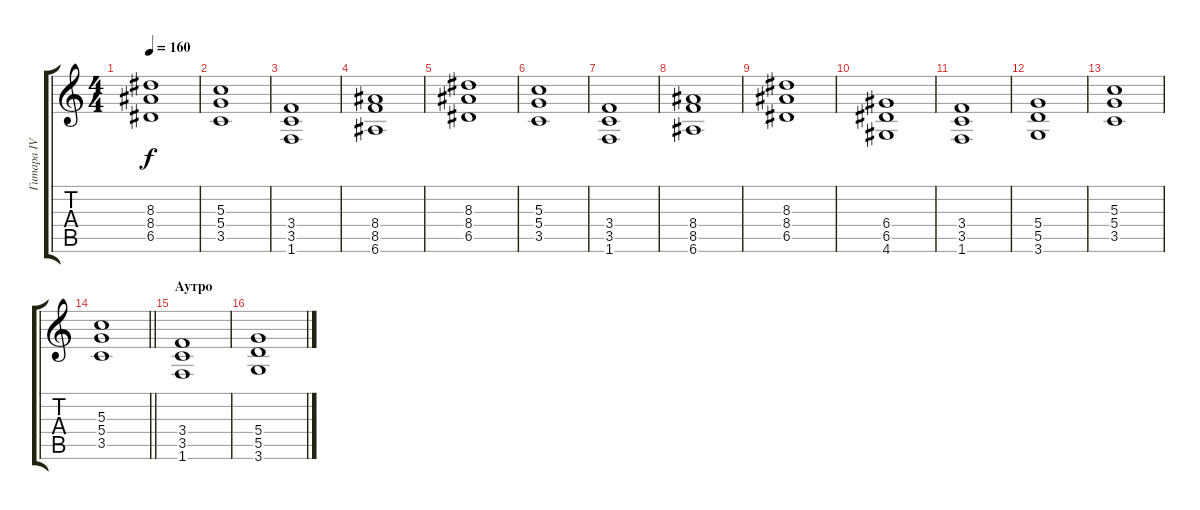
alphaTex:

\track ("Гитара IV" "Гитара IV") {instrument overdrivenguitar}
\staff {score tabs}
\tuning (E4 B3 G3 D3 A2 E2) {hide}
\ts (4 4)
\tempo 160
\clef g2
\ks c
(8.3 8.4 6.5).1{dy f} |
(5.3 5.4 3.5).1 |
(3.4 3.5 1.6).1 |
(8.4 8.5 6.6).1 |
(8.3 8.4 6.5).1 |
(5.3 5.4 3.5).1 |
(3.4 3.5 1.6).1 |
(8.4 8.5 6.6).1 |
(8.3 8.4 6.5).1 |
(6.4 6.5 4.6).1 |
(3.4 3.5 1.6).1 |
(5.4 5.5 3.6).1 |
(5.3 5.4 3.5).1 |
\barLineRight lightlight
(5.3 5.4 3.5).1 |
\section ("" "Аутро")
(3.4 3.5 1.6).1 |
(5.4 5.5 3.6).1
